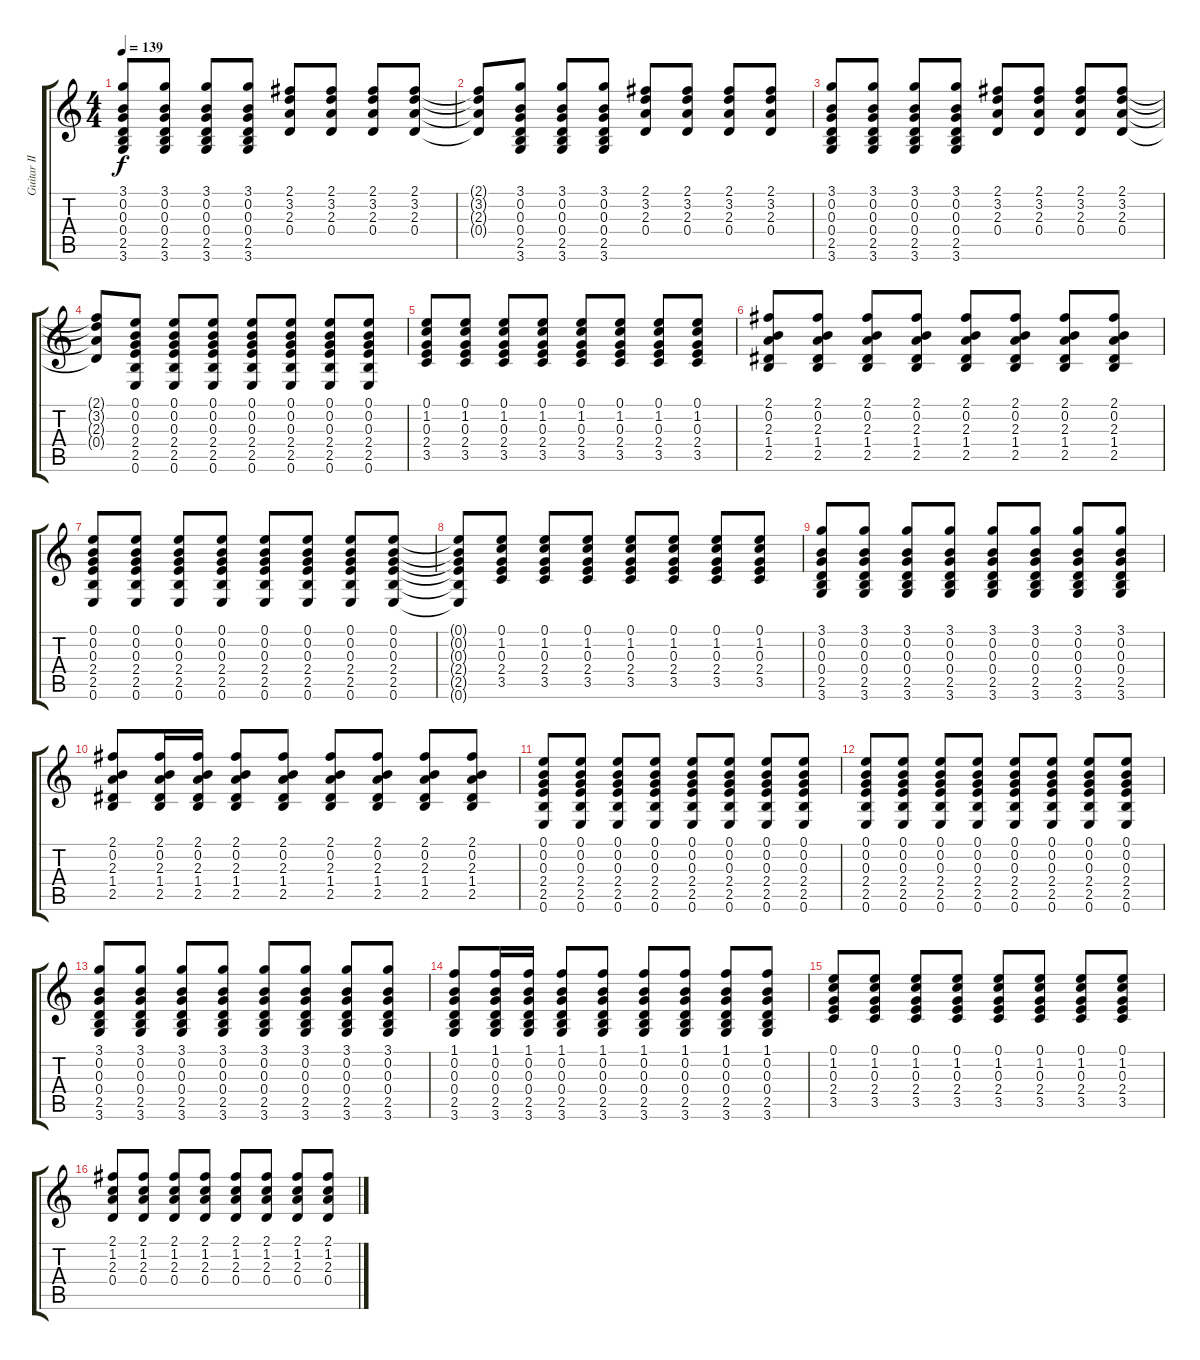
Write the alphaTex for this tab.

\track ("Guitar II" "Guitar II") {instrument acousticguitarsteel}
\staff {score tabs}
\tuning (E4 B3 G3 D3 A2 E2) {hide}
\ts (4 4)
\tempo 139
\clef g2
\ks c
(3.1 0.2 0.3 0.4 2.5 3.6).8{dy f} (3.1 0.2 0.3 0.4 2.5 3.6).8 (3.1 0.2 0.3 0.4 2.5 3.6).8 (3.1 0.2 0.3 0.4 2.5 3.6).8 (2.1 3.2 2.3 0.4).8 (2.1 3.2 2.3 0.4).8 (2.1 3.2 2.3 0.4).8 (2.1 3.2 2.3 0.4).8 |
(2.1{t} 3.2{t} 2.3{t} 0.4{t}).8 (3.1 0.2 0.3 0.4 2.5 3.6).8 (3.1 0.2 0.3 0.4 2.5 3.6).8 (3.1 0.2 0.3 0.4 2.5 3.6).8 (2.1 3.2 2.3 0.4).8 (2.1 3.2 2.3 0.4).8 (2.1 3.2 2.3 0.4).8 (2.1 3.2 2.3 0.4).8 |
(3.1 0.2 0.3 0.4 2.5 3.6).8 (3.1 0.2 0.3 0.4 2.5 3.6).8 (3.1 0.2 0.3 0.4 2.5 3.6).8 (3.1 0.2 0.3 0.4 2.5 3.6).8 (2.1 3.2 2.3 0.4).8 (2.1 3.2 2.3 0.4).8 (2.1 3.2 2.3 0.4).8 (2.1 3.2 2.3 0.4).8 |
(2.1{t} 3.2{t} 2.3{t} 0.4{t}).8 (0.1 0.2 0.3 2.4 2.5 0.6).8 (0.1 0.2 0.3 2.4 2.5 0.6).8 (0.1 0.2 0.3 2.4 2.5 0.6).8 (0.1 0.2 0.3 2.4 2.5 0.6).8 (0.1 0.2 0.3 2.4 2.5 0.6).8 (0.1 0.2 0.3 2.4 2.5 0.6).8 (0.1 0.2 0.3 2.4 2.5 0.6).8 |
(0.1 1.2 0.3 2.4 3.5).8 (0.1 1.2 0.3 2.4 3.5).8 (0.1 1.2 0.3 2.4 3.5).8 (0.1 1.2 0.3 2.4 3.5).8 (0.1 1.2 0.3 2.4 3.5).8 (0.1 1.2 0.3 2.4 3.5).8 (0.1 1.2 0.3 2.4 3.5).8 (0.1 1.2 0.3 2.4 3.5).8 |
(2.1 0.2 2.3 1.4 2.5).8 (2.1 0.2 2.3 1.4 2.5).8 (2.1 0.2 2.3 1.4 2.5).8 (2.1 0.2 2.3 1.4 2.5).8 (2.1 0.2 2.3 1.4 2.5).8 (2.1 0.2 2.3 1.4 2.5).8 (2.1 0.2 2.3 1.4 2.5).8 (2.1 0.2 2.3 1.4 2.5).8 |
(0.1 0.2 0.3 2.4 2.5 0.6).8 (0.1 0.2 0.3 2.4 2.5 0.6).8 (0.1 0.2 0.3 2.4 2.5 0.6).8 (0.1 0.2 0.3 2.4 2.5 0.6).8 (0.1 0.2 0.3 2.4 2.5 0.6).8 (0.1 0.2 0.3 2.4 2.5 0.6).8 (0.1 0.2 0.3 2.4 2.5 0.6).8 (0.1 0.2 0.3 2.4 2.5 0.6).8 |
(0.1{t} 0.2{t} 0.3{t} 2.4{t} 2.5{t} 0.6{t}).8 (0.1 1.2 0.3 2.4 3.5).8 (0.1 1.2 0.3 2.4 3.5).8 (0.1 1.2 0.3 2.4 3.5).8 (0.1 1.2 0.3 2.4 3.5).8 (0.1 1.2 0.3 2.4 3.5).8 (0.1 1.2 0.3 2.4 3.5).8 (0.1 1.2 0.3 2.4 3.5).8 |
(3.1 0.2 0.3 0.4 2.5 3.6).8 (3.1 0.2 0.3 0.4 2.5 3.6).8 (3.1 0.2 0.3 0.4 2.5 3.6).8 (3.1 0.2 0.3 0.4 2.5 3.6).8 (3.1 0.2 0.3 0.4 2.5 3.6).8 (3.1 0.2 0.3 0.4 2.5 3.6).8 (3.1 0.2 0.3 0.4 2.5 3.6).8 (3.1 0.2 0.3 0.4 2.5 3.6).8 |
(2.1 0.2 2.3 1.4 2.5).8 (2.1 0.2 2.3 1.4 2.5).16 (2.1 0.2 2.3 1.4 2.5).16 (2.1 0.2 2.3 1.4 2.5).8 (2.1 0.2 2.3 1.4 2.5).8 (2.1 0.2 2.3 1.4 2.5).8 (2.1 0.2 2.3 1.4 2.5).8 (2.1 0.2 2.3 1.4 2.5).8 (2.1 0.2 2.3 1.4 2.5).8 |
(0.1 0.2 0.3 2.4 2.5 0.6).8 (0.1 0.2 0.3 2.4 2.5 0.6).8 (0.1 0.2 0.3 2.4 2.5 0.6).8 (0.1 0.2 0.3 2.4 2.5 0.6).8 (0.1 0.2 0.3 2.4 2.5 0.6).8 (0.1 0.2 0.3 2.4 2.5 0.6).8 (0.1 0.2 0.3 2.4 2.5 0.6).8 (0.1 0.2 0.3 2.4 2.5 0.6).8 |
(0.1 0.2 0.3 2.4 2.5 0.6).8 (0.1 0.2 0.3 2.4 2.5 0.6).8 (0.1 0.2 0.3 2.4 2.5 0.6).8 (0.1 0.2 0.3 2.4 2.5 0.6).8 (0.1 0.2 0.3 2.4 2.5 0.6).8 (0.1 0.2 0.3 2.4 2.5 0.6).8 (0.1 0.2 0.3 2.4 2.5 0.6).8 (0.1 0.2 0.3 2.4 2.5 0.6).8 |
(3.1 0.2 0.3 0.4 2.5 3.6).8 (3.1 0.2 0.3 0.4 2.5 3.6).8 (3.1 0.2 0.3 0.4 2.5 3.6).8 (3.1 0.2 0.3 0.4 2.5 3.6).8 (3.1 0.2 0.3 0.4 2.5 3.6).8 (3.1 0.2 0.3 0.4 2.5 3.6).8 (3.1 0.2 0.3 0.4 2.5 3.6).8 (3.1 0.2 0.3 0.4 2.5 3.6).8 |
(1.1 0.2 0.3 0.4 2.5 3.6).8 (1.1 0.2 0.3 0.4 2.5 3.6).16 (1.1 0.2 0.3 0.4 2.5 3.6).16 (1.1 0.2 0.3 0.4 2.5 3.6).8 (1.1 0.2 0.3 0.4 2.5 3.6).8 (1.1 0.2 0.3 0.4 2.5 3.6).8 (1.1 0.2 0.3 0.4 2.5 3.6).8 (1.1 0.2 0.3 0.4 2.5 3.6).8 (1.1 0.2 0.3 0.4 2.5 3.6).8 |
(0.1 1.2 0.3 2.4 3.5).8 (0.1 1.2 0.3 2.4 3.5).8 (0.1 1.2 0.3 2.4 3.5).8 (0.1 1.2 0.3 2.4 3.5).8 (0.1 1.2 0.3 2.4 3.5).8 (0.1 1.2 0.3 2.4 3.5).8 (0.1 1.2 0.3 2.4 3.5).8 (0.1 1.2 0.3 2.4 3.5).8 |
(2.1 1.2 2.3 0.4).8 (2.1 1.2 2.3 0.4).8 (2.1 1.2 2.3 0.4).8 (2.1 1.2 2.3 0.4).8 (2.1 1.2 2.3 0.4).8 (2.1 1.2 2.3 0.4).8 (2.1 1.2 2.3 0.4).8 (2.1 1.2 2.3 0.4).8
